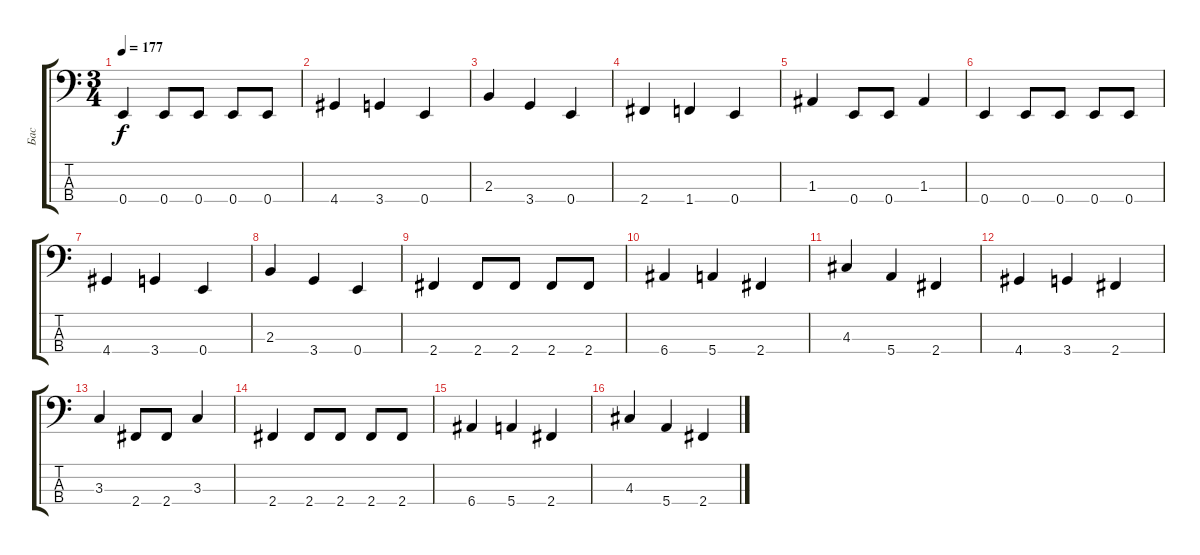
\track ("Бас" "Бас") {instrument electricbasspick}
\staff {score tabs}
\tuning (G2 D2 A1 E1) {hide}
\ts (3 4)
\tempo 177
\clef f4
\ks c
0.4.4{dy f} 0.4.8 0.4.8 0.4.8 0.4.8 |
4.4.4 3.4.4 0.4.4 |
2.3.4 3.4.4 0.4.4 |
2.4.4 1.4.4 0.4.4 |
1.3.4 0.4.8 0.4.8 1.3.4 |
0.4.4 0.4.8 0.4.8 0.4.8 0.4.8 |
4.4.4 3.4.4 0.4.4 |
2.3.4 3.4.4 0.4.4 |
2.4.4 2.4.8 2.4.8 2.4.8 2.4.8 |
6.4.4 5.4.4 2.4.4 |
4.3.4 5.4.4 2.4.4 |
4.4.4 3.4.4 2.4.4 |
3.3.4 2.4.8 2.4.8 3.3.4 |
2.4.4 2.4.8 2.4.8 2.4.8 2.4.8 |
6.4.4 5.4.4 2.4.4 |
4.3.4 5.4.4 2.4.4
